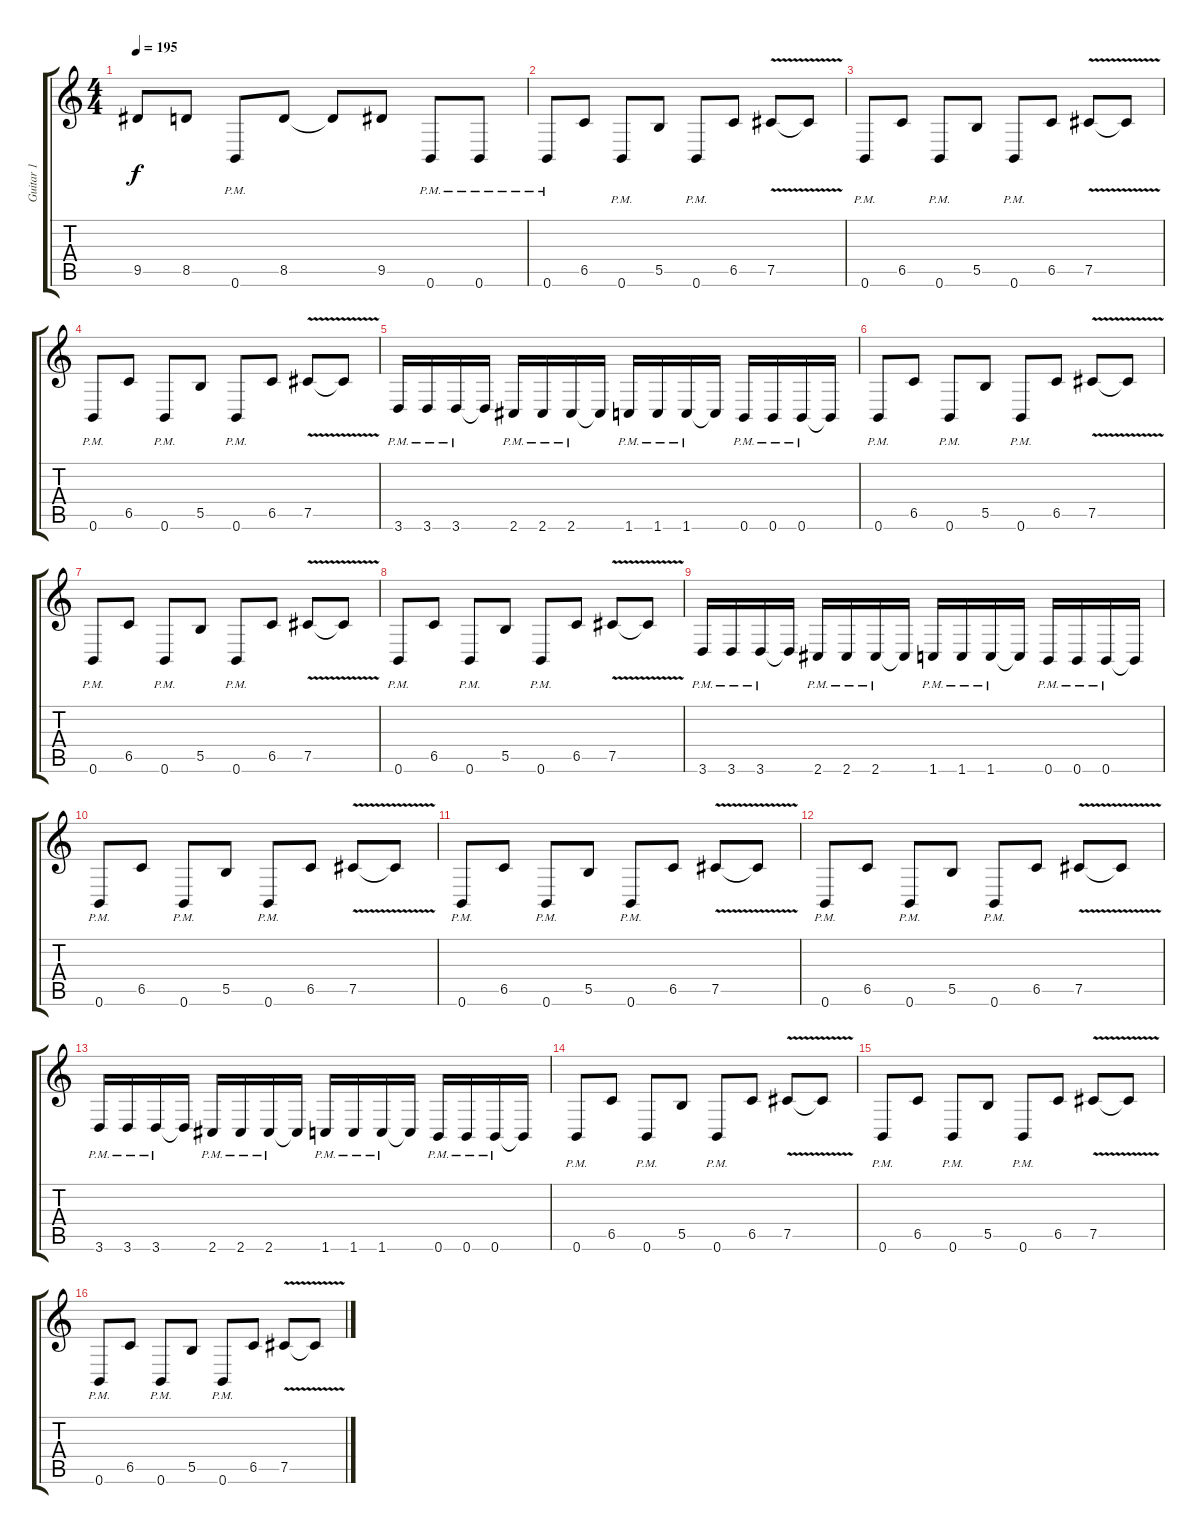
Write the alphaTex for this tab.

\track ("Guitar 1" "Guitar 1") {instrument distortionguitar}
\staff {score tabs}
\tuning (Db4 Ab3 E3 B2 Gb2 B1) {hide}
\ts (4 4)
\tempo 195
\clef g2
\ks c
9.5{t}.8{dy f} 8.5.8 0.6{pm}.8 8.5.8 8.5{t}.8 9.5.8 0.6{pm}.8 0.6{pm}.8 |
0.6{pm}.8 6.5.8 0.6{pm}.8 5.5.8 0.6{pm}.8 6.5.8 7.5{v}.8 7.5{t}.8 |
0.6{pm}.8 6.5.8 0.6{pm}.8 5.5.8 0.6{pm}.8 6.5.8 7.5{v}.8 7.5{t}.8 |
0.6{pm}.8 6.5.8 0.6{pm}.8 5.5.8 0.6{pm}.8 6.5.8 7.5{v}.8 7.5{t}.8 |
3.6{pm}.16 3.6{pm}.16 3.6{pm}.16 3.6{t}.16 2.6{pm}.16 2.6{pm}.16 2.6{pm}.16 2.6{t}.16 1.6{pm}.16 1.6{pm}.16 1.6{pm}.16 1.6{t}.16 0.6{pm}.16 0.6{pm}.16 0.6{pm}.16 0.6{t}.16 |
0.6{pm}.8 6.5.8 0.6{pm}.8 5.5.8 0.6{pm}.8 6.5.8 7.5{v}.8 7.5{t}.8 |
0.6{pm}.8 6.5.8 0.6{pm}.8 5.5.8 0.6{pm}.8 6.5.8 7.5{v}.8 7.5{t}.8 |
0.6{pm}.8 6.5.8 0.6{pm}.8 5.5.8 0.6{pm}.8 6.5.8 7.5{v}.8 7.5{t}.8 |
3.6{pm}.16 3.6{pm}.16 3.6{pm}.16 3.6{t}.16 2.6{pm}.16 2.6{pm}.16 2.6{pm}.16 2.6{t}.16 1.6{pm}.16 1.6{pm}.16 1.6{pm}.16 1.6{t}.16 0.6{pm}.16 0.6{pm}.16 0.6{pm}.16 0.6{t}.16 |
0.6{pm}.8 6.5.8 0.6{pm}.8 5.5.8 0.6{pm}.8 6.5.8 7.5{v}.8 7.5{t}.8 |
0.6{pm}.8 6.5.8 0.6{pm}.8 5.5.8 0.6{pm}.8 6.5.8 7.5{v}.8 7.5{t}.8 |
0.6{pm}.8 6.5.8 0.6{pm}.8 5.5.8 0.6{pm}.8 6.5.8 7.5{v}.8 7.5{t}.8 |
3.6{pm}.16 3.6{pm}.16 3.6{pm}.16 3.6{t}.16 2.6{pm}.16 2.6{pm}.16 2.6{pm}.16 2.6{t}.16 1.6{pm}.16 1.6{pm}.16 1.6{pm}.16 1.6{t}.16 0.6{pm}.16 0.6{pm}.16 0.6{pm}.16 0.6{t}.16 |
0.6{pm}.8 6.5.8 0.6{pm}.8 5.5.8 0.6{pm}.8 6.5.8 7.5{v}.8 7.5{t}.8 |
0.6{pm}.8 6.5.8 0.6{pm}.8 5.5.8 0.6{pm}.8 6.5.8 7.5{v}.8 7.5{t}.8 |
0.6{pm}.8 6.5.8 0.6{pm}.8 5.5.8 0.6{pm}.8 6.5.8 7.5{v}.8 7.5{t}.8
